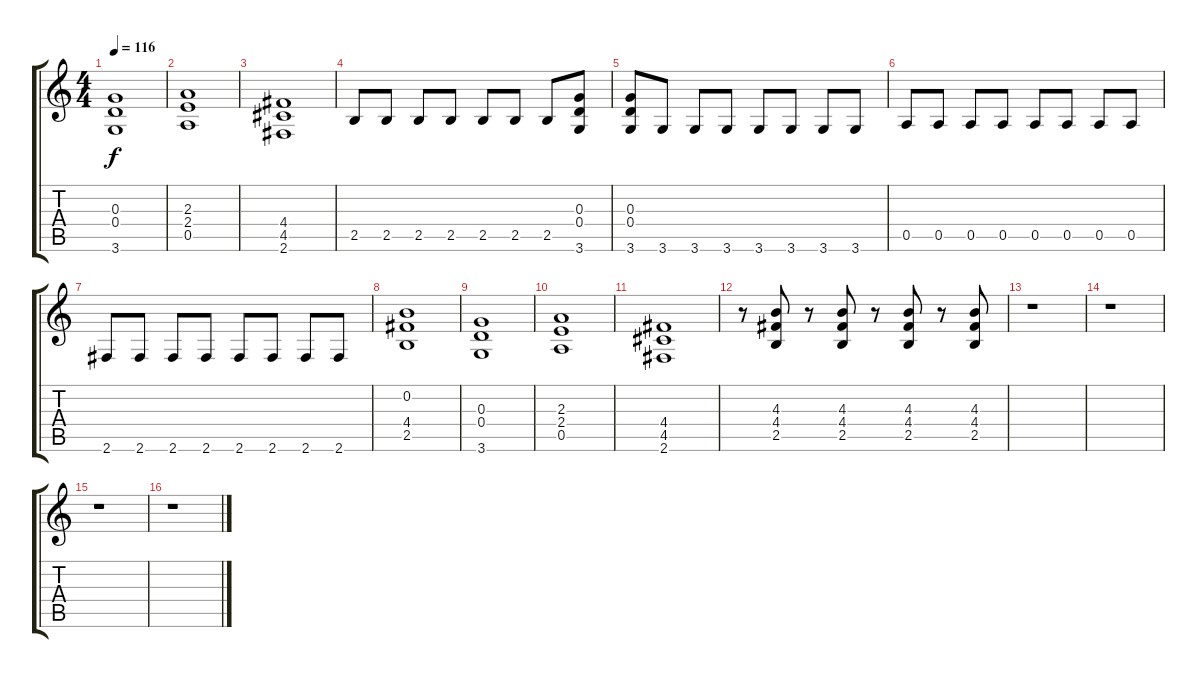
\track "" {instrument overdrivenguitar}
\staff {score tabs}
\tuning (E4 B3 G3 D3 A2 E2) {hide}
\ts (4 4)
\tempo 116
\clef g2
\ks c
(0.3 0.4 3.6).1{dy f} |
(2.3 2.4 0.5).1 |
(4.4 4.5 2.6).1 |
2.5.8 2.5.8 2.5.8 2.5.8 2.5.8 2.5.8 2.5.8 (0.3 0.4 3.6).8 |
(0.3 0.4 3.6).8 3.6.8 3.6.8 3.6.8 3.6.8 3.6.8 3.6.8 3.6.8 |
0.5.8 0.5.8 0.5.8 0.5.8 0.5.8 0.5.8 0.5.8 0.5.8 |
2.6.8 2.6.8 2.6.8 2.6.8 2.6.8 2.6.8 2.6.8 2.6.8 |
(0.2 4.4 2.5).1 |
(0.3 0.4 3.6).1 |
(2.3 2.4 0.5).1 |
(4.4 4.5 2.6).1 |
r.8 (4.3 4.4 2.5).8 r.8 (4.3 4.4 2.5).8 r.8 (4.3 4.4 2.5).8 r.8 (4.3 4.4 2.5).8 |
r.1 |
r.1 |
r.1 |
r.1
